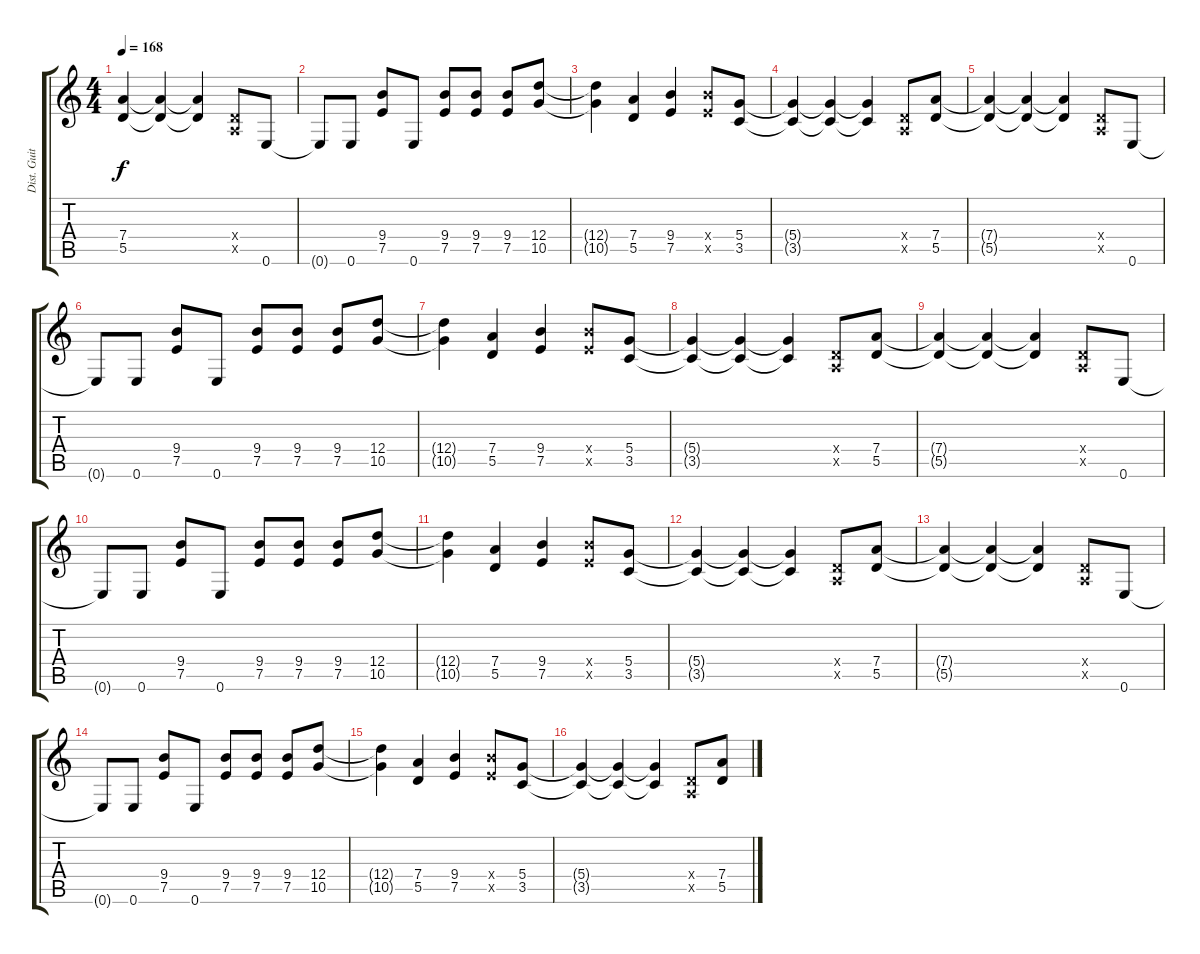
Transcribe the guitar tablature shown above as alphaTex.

\track ("Dist. Guitar 1" "Dist. Guit") {instrument distortionguitar}
\staff {score tabs}
\tuning (E4 B3 G3 D3 A2 E2) {hide}
\ts (4 4)
\tempo 168
\clef g2
\ks c
(7.4{t} 5.5{t}).4{dy f} (7.4{t} 5.5{t}).4 (7.4{t} 5.5{t}).4 (0.4{x} 0.5{x}).8 0.6.8 |
0.6{t}.8 0.6.8 (9.4 7.5).8 0.6.8 (9.4 7.5).8 (9.4 7.5).8 (9.4 7.5).8 (12.4 10.5).8 |
(12.4{t} 10.5{t}).4 (7.4 5.5).4 (9.4 7.5).4 (9.4{x} 7.5{x}).8 (5.4 3.5).8 |
(5.4{t} 3.5{t}).4 (5.4{t} 3.5{t}).4 (5.4{t} 3.5{t}).4 (0.4{x} 0.5{x}).8 (7.4 5.5).8 |
(7.4{t} 5.5{t}).4 (7.4{t} 5.5{t}).4 (7.4{t} 5.5{t}).4 (0.4{x} 0.5{x}).8 0.6.8 |
0.6{t}.8 0.6.8 (9.4 7.5).8 0.6.8 (9.4 7.5).8 (9.4 7.5).8 (9.4 7.5).8 (12.4 10.5).8 |
(12.4{t} 10.5{t}).4 (7.4 5.5).4 (9.4 7.5).4 (9.4{x} 7.5{x}).8 (5.4 3.5).8 |
(5.4{t} 3.5{t}).4 (5.4{t} 3.5{t}).4 (5.4{t} 3.5{t}).4 (0.4{x} 0.5{x}).8 (7.4 5.5).8 |
(7.4{t} 5.5{t}).4 (7.4{t} 5.5{t}).4 (7.4{t} 5.5{t}).4 (0.4{x} 0.5{x}).8 0.6.8 |
0.6{t}.8 0.6.8 (9.4 7.5).8 0.6.8 (9.4 7.5).8 (9.4 7.5).8 (9.4 7.5).8 (12.4 10.5).8 |
(12.4{t} 10.5{t}).4 (7.4 5.5).4 (9.4 7.5).4 (9.4{x} 7.5{x}).8 (5.4 3.5).8 |
(5.4{t} 3.5{t}).4 (5.4{t} 3.5{t}).4 (5.4{t} 3.5{t}).4 (0.4{x} 0.5{x}).8 (7.4 5.5).8 |
(7.4{t} 5.5{t}).4 (7.4{t} 5.5{t}).4 (7.4{t} 5.5{t}).4 (0.4{x} 0.5{x}).8 0.6.8 |
0.6{t}.8 0.6.8 (9.4 7.5).8 0.6.8 (9.4 7.5).8 (9.4 7.5).8 (9.4 7.5).8 (12.4 10.5).8 |
(12.4{t} 10.5{t}).4 (7.4 5.5).4 (9.4 7.5).4 (9.4{x} 7.5{x}).8 (5.4 3.5).8 |
(5.4{t} 3.5{t}).4 (5.4{t} 3.5{t}).4 (5.4{t} 3.5{t}).4 (0.4{x} 0.5{x}).8 (7.4 5.5).8
